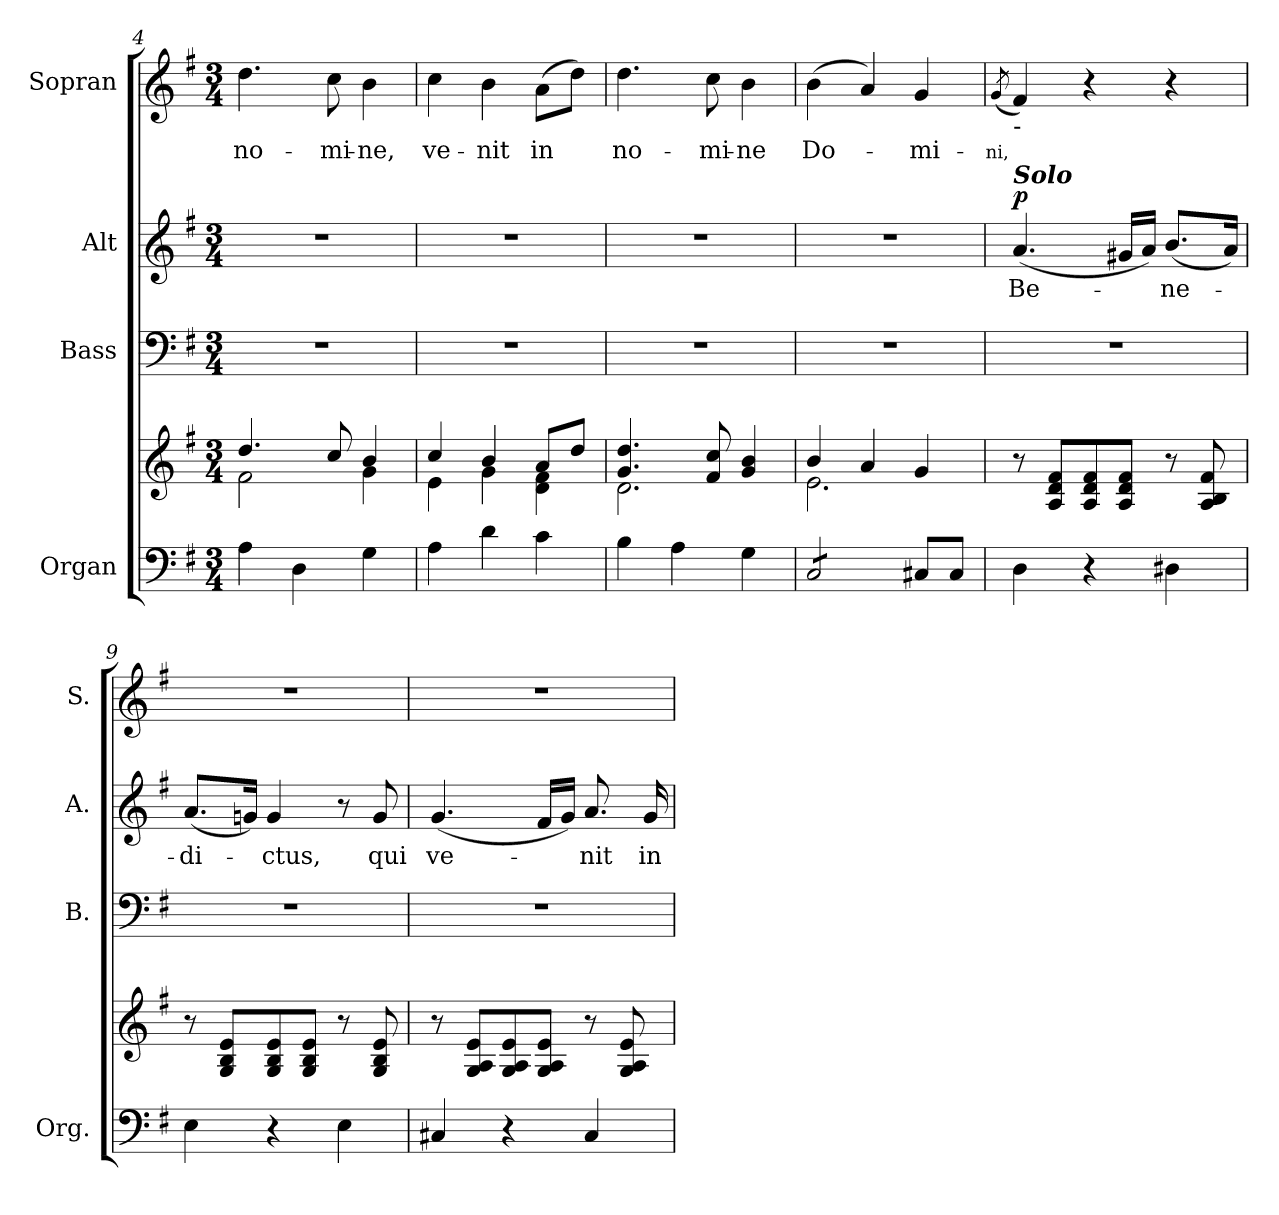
**kern	**kern	**kern	**kern	**text	**dynam	**kern	**text
*part4	*part4	*part3	*part2	*part2	*part2	*part1	*part1
*staff5	*staff4	*staff3	*staff2	*staff2	*staff2	*staff1	*staff1
*I"Organ	*	*I"Bass	*I"Alt	*	*	*I"Sopran	*
*I'Org.	*	*I'B.	*I'A.	*	*	*I'S.	*
*clefF4	*clefG2	*clefF4	*clefG2	*	*	*clefG2	*
*k[f#]	*k[f#]	*k[f#]	*k[f#]	*	*	*k[f#]	*
*G:	*G:	*G:	*G:	*	*	*G:	*
*M3/4	*M3/4	*M3/4	*M3/4	*	*	*M3/4	*
=4	=4	=4	=4	=4	=4	=4	=4
*	*^	*	*	*	*	*	*
!	!	!	!LO:N:vis=1	!LO:N:vis=1	!	!	!	!
!	!	!	!	!	!	!	!	!LO:LY:b:color=#000000
4Ai\	4.ddi/	2f#i\	2.r	2.r	.	.	4.ddi\	no-
4Di\	.	.	.	.	.	.	.	.
!	!	!	!	!	!	!	!	!LO:LY:b:color=#000000
.	8cci/	.	.	.	.	.	8cci\	-mi-
!	!	!	!	!	!	!	!	!LO:LY:b:color=#000000
4Gi\	4bi/	4gi\	.	.	.	.	4bi\	-ne,
=5	=5	=5	=5	=5	=5	=5	=5	=5
!	!	!	!LO:N:vis=1	!LO:N:vis=1	!	!	!	!
!	!	!	!	!	!	!	!	!LO:LY:b:color=#000000
4Ai\	4cci/	4ei\	2.r	2.r	.	.	4cci\	ve-
!	!	!	!	!	!	!	!	!LO:LY:b:color=#000000
4di\	4bi/	4gi\	.	.	.	.	4bi\	-nit
!	!	!	!	!	!	!	!	!LO:LY:b:color=#000000
4ci\	8ai/L	4di\ 4f#i	.	.	.	.	(8ai\L	in
.	8ddi/J	.	.	.	.	.	8ddi\J)	.
=6	=6	=6	=6	=6	=6	=6	=6	=6
!	!	!	!LO:N:vis=1	!LO:N:vis=1	!	!	!	!
!	!	!	!	!	!	!	!	!LO:LY:b:color=#000000
4Bi\	4.gi/ 4.ddi	2.di\	2.r	2.r	.	.	4.ddi\	no-
4Ai\	.	.	.	.	.	.	.	.
!	!	!	!	!	!	!	!	!LO:LY:b:color=#000000
.	8f#i/ 8cci	.	.	.	.	.	8cci\	-mi-
!	!	!	!	!	!	!	!	!LO:LY:b:color=#000000
4Gi\	4gi/ 4bi	.	.	.	.	.	4bi\	-ne
=7	=7	=7	=7	=7	=7	=7	=7	=7
!	!	!	!LO:N:vis=1	!LO:N:vis=1	!	!	!	!
!	!	!	!	!	!	!	!	!LO:LY:b:color=#000000
*tremolo	*	*	*	*	*	*	*	*
8Ci/L	4bi/	2.ei\	2.r	2.r	.	.	(4bi\	Do-
8Ci/	.	.	.	.	.	.	.	.
8Ci/	4ai/	.	.	.	.	.	4ai/)	.
8Ci/J	.	.	.	.	.	.	.	.
*Xtremolo	*	*	*	*	*	*	*	*
!	!	!	!	!	!	!	!	!LO:LY:b:color=#000000
8C#Xi/L	4gi/	.	.	.	.	.	4gi/	-mi-
8C#i/J	.	.	.	.	.	.	.	.
*	*v	*v	*	*	*	*	*	*
!!LO:LB:g=z
=8	=8	=8	=8	=8	=8	=8	=8
!	!	!	!	!	!	!	!LO:LY:b:color=#000000
.	.	.	.	.	.	(8qgi/	-ni,
!	!	!LO:N:vis=1	!	!	!	!	!
!	!	!	!	!	!	!LO:TX:b:t=-	!
!	!	!	!LO:TX:a:Bi:t=Solo	!	!	!	!
!	!	!	!	!LO:LY:b:color=#000000	!	!	!
4Di\	8r	2.r	(4.ai/	Be-	p	4f#i/)	.
.	8Ai/ 8di 8f#iL	.	.	.	.	.	.
4r	8Ai/ 8di 8f#i	.	.	.	.	4r	.
.	8Ai/ 8di 8f#iJ	.	16g#Xi/LL	.	.	.	.
.	.	.	16ai/JJ)	.	.	.	.
!	!	!	!	!LO:LY:b:color=#000000	!	!	!
4D#Xi\	8r	.	(8.bi/L	-ne-	.	4r	.
.	8Ai/ 8Bi 8f#i	.	.	.	.	.	.
.	.	.	16ai/Jk)	.	.	.	.
=9	=9	=9	=9	=9	=9	=9	=9
!	!	!LO:N:vis=1	!	!	!	!	!
!	!	!	!	!LO:LY:b:color=#000000	!	!LO:N:vis=1	!
4Ei\	8r	2.r	(8.ai/L	-di-	.	2.r	.
.	8Gi/ 8Bi 8eiL	.	.	.	.	.	.
.	.	.	16gni/Jk)	.	.	.	.
!	!	!	!	!LO:LY:b:color=#000000	!	!	!
4r	8Gi/ 8Bi 8ei	.	4gi/	-ctus,	.	.	.
.	8Gi/ 8Bi 8eiJ	.	.	.	.	.	.
4Ei\	8r	.	8r	.	.	.	.
!	!	!	!	!LO:LY:b:color=#000000	!	!	!
.	8Gi/ 8Bi 8ei	.	8gi/	qui	.	.	.
=10	=10	=10	=10	=10	=10	=10	=10
!	!	!LO:N:vis=1	!	!	!	!	!
!	!	!	!	!LO:LY:b:color=#000000	!	!LO:N:vis=1	!
4C#Xi/	8r	2.r	(4.gi/	ve-	.	2.r	.
.	8Gi/ 8Ai 8eiL	.	.	.	.	.	.
4r	8Gi/ 8Ai 8ei	.	.	.	.	.	.
.	8Gi/ 8Ai 8eiJ	.	16f#i/LL	.	.	.	.
.	.	.	16gi/JJ)	.	.	.	.
!	!	!	!	!LO:LY:b:color=#000000	!	!	!
4C#i/	8r	.	8.ai/	-nit	.	.	.
.	8Gi/ 8Ai 8ei	.	.	.	.	.	.
!	!	!	!	!LO:LY:b:color=#000000	!	!	!
.	.	.	16gi/	in	.	.	.
=	=	=	=	=	=	=	=
*-	*-	*-	*-	*-	*-	*-	*-
